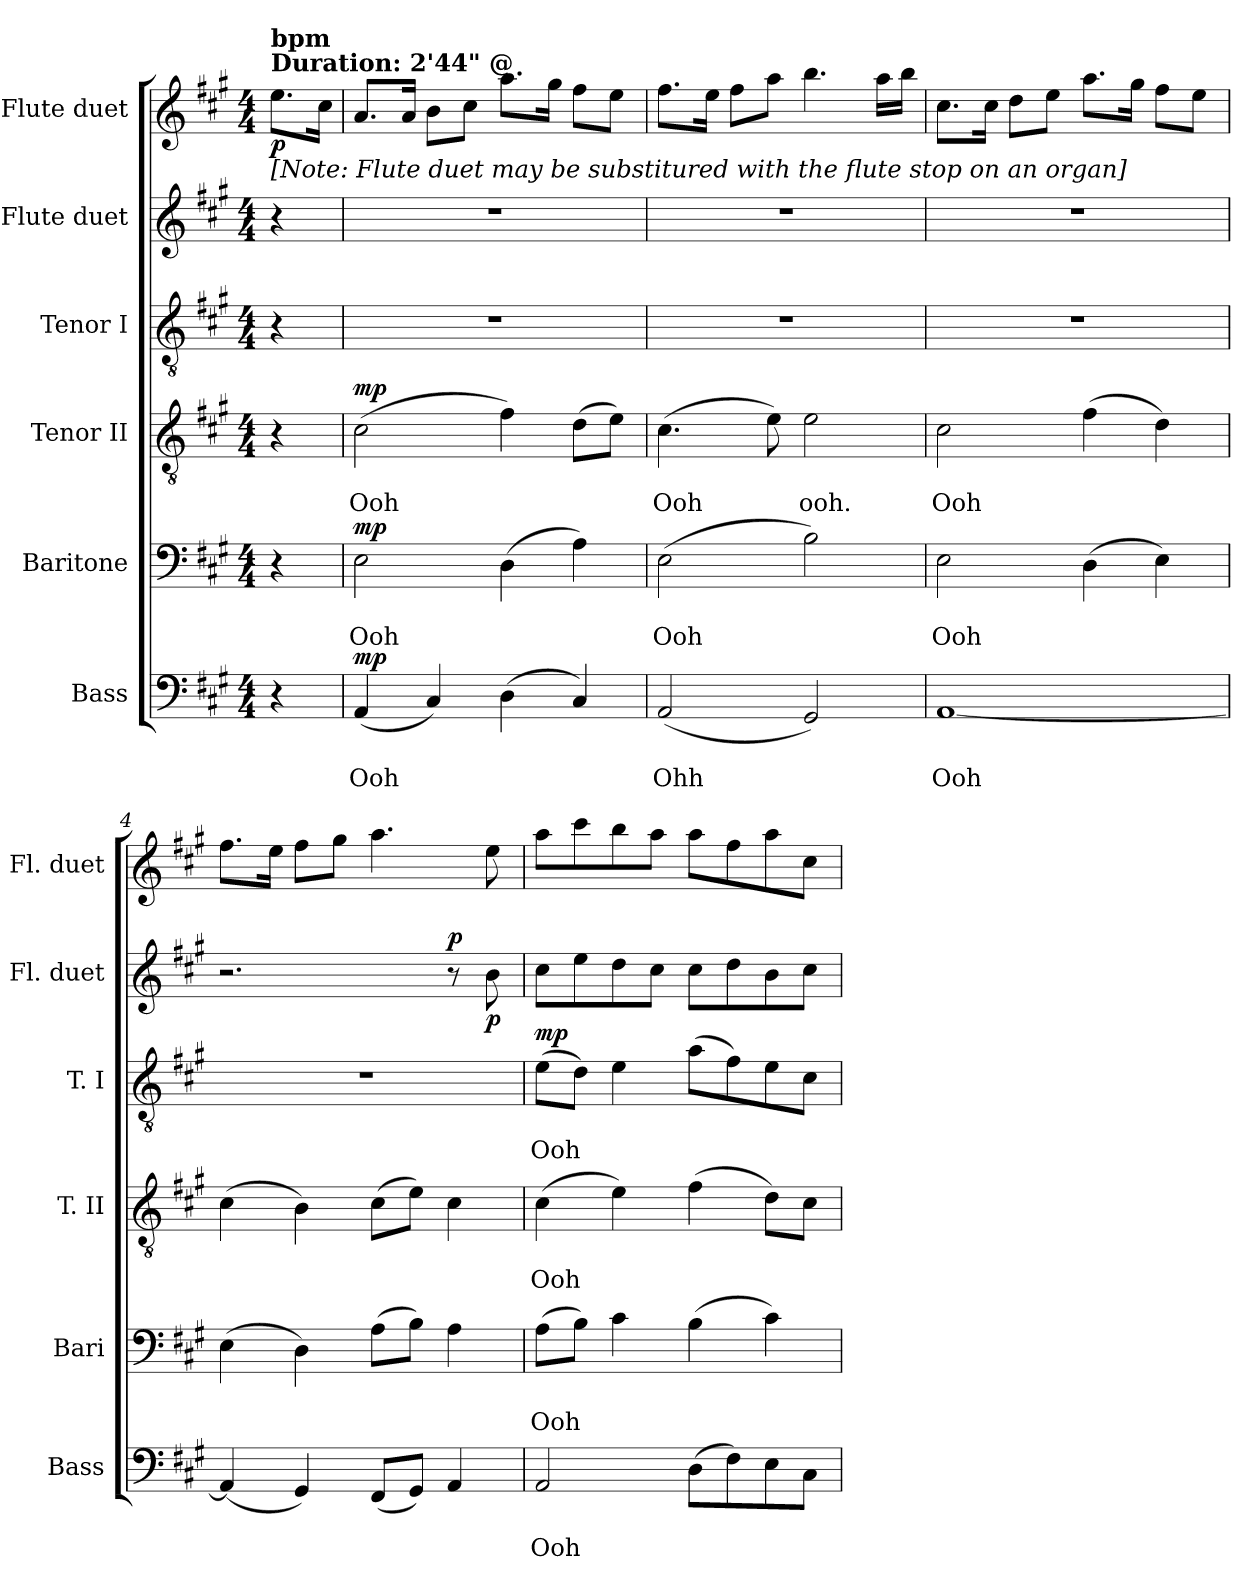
**kern	**text	**text	**dynam	**kern	**text	**text	**dynam	**kern	**text	**text	**dynam	**kern	**text	**text	**dynam	**kern	**dynam	**kern	**dynam
*part6	*part6	*part6	*part6	*part5	*part5	*part5	*part5	*part4	*part4	*part4	*part4	*part3	*part3	*part3	*part3	*part2	*part2	*part1	*part1
*staff6	*staff6	*staff6	*staff6	*staff5	*staff5	*staff5	*staff5	*staff4	*staff4	*staff4	*staff4	*staff3	*staff3	*staff3	*staff3	*staff2	*staff2	*staff1	*staff1
*I"Bass	*	*	*	*I"Baritone	*	*	*	*I"Tenor II	*	*	*	*I"Tenor I	*	*	*	*I"Flute duet	*	*I"Flute duet	*
*I'Bass	*	*	*	*I'Bari	*	*	*	*I'T. II	*	*	*	*I'T. I	*	*	*	*I'Fl. duet	*	*I'Fl. duet	*
*clefF4	*	*	*	*clefF4	*	*	*	*clefGv2	*	*	*	*clefGv2	*	*	*	*clefG2	*	*clefG2	*
*k[f#c#g#]	*	*	*	*k[f#c#g#]	*	*	*	*k[f#c#g#]	*	*	*	*k[f#c#g#]	*	*	*	*k[f#c#g#]	*	*k[f#c#g#]	*
*M4/4	*	*	*	*M4/4	*	*	*	*M4/4	*	*	*	*M4/4	*	*	*	*M4/4	*	*M4/4	*
*MM55	*	*	*	*MM55	*	*	*	*MM55	*	*	*	*MM55	*	*	*	*MM55	*	*MM55	*
=	=	=	=	=	=	=	=	=	=	=	=	=	=	=	=	=	=	=	=
!	!	!	!	!	!	!	!	!	!	!	!	!	!	!	!	!	!	!LO:TX:b:t=[Note&colon; Flute duet may be substitured with the flute stop on an organ]	!
!	!	!	!	!	!	!	!	!	!	!	!	!	!	!	!	!	!	!LO:TX:a:B:t=Duration&colon; 2'44" @	!
!	!	!	!	!	!	!	!	!	!	!	!	!	!	!	!	!	!	!LO:TX:a:B:t=bpm	!
!	!	!	!	!	!	!	!	!	!	!	!	!	!	!	!	!	!	!	!LO:DY:b
4r	.	.	.	4r	.	.	.	4r	.	.	.	4r	.	.	.	4r	.	8.ee\L	p
.	.	.	.	.	.	.	.	.	.	.	.	.	.	.	.	.	.	16cc#\Jk	.
=1	=1	=1	=1	=1	=1	=1	=1	=1	=1	=1	=1	=1	=1	=1	=1	=1	=1	=1	=1
!	!	!	!LO:DY:b	!	!	!	!LO:DY:b	!	!	!	!LO:DY:b	!	!	!	!	!	!	!	!
(4AA/	.	Ooh	mp	2E\	.	Ooh	mp	(2c#\	.	Ooh	mp	1r	.	.	.	1r	.	8.a/L	.
.	.	.	.	.	.	.	.	.	.	.	.	.	.	.	.	.	.	16a/Jk	.
4C#/)	.	.	.	.	.	.	.	.	.	.	.	.	.	.	.	.	.	8b\L	.
.	.	.	.	.	.	.	.	.	.	.	.	.	.	.	.	.	.	8cc#\J	.
(4D\	.	.	.	(4D\	.	.	.	4f#\)	.	.	.	.	.	.	.	.	.	8.aa\L	.
.	.	.	.	.	.	.	.	.	.	.	.	.	.	.	.	.	.	16gg#\Jk	.
4C#/)	.	.	.	4A\)	.	.	.	(8d\L	.	.	.	.	.	.	.	.	.	8ff#\L	.
.	.	.	.	.	.	.	.	8e\J)	.	.	.	.	.	.	.	.	.	8ee\J	.
=2	=2	=2	=2	=2	=2	=2	=2	=2	=2	=2	=2	=2	=2	=2	=2	=2	=2	=2	=2
(2AA/	.	Ohh	.	(2E\	.	Ooh	.	(4.c#\	.	Ooh	.	1r	.	.	.	1r	.	8.ff#\L	.
.	.	.	.	.	.	.	.	.	.	.	.	.	.	.	.	.	.	16ee\Jk	.
.	.	.	.	.	.	.	.	.	.	.	.	.	.	.	.	.	.	8ff#\L	.
.	.	.	.	.	.	.	.	8e\)	.	.	.	.	.	.	.	.	.	8aa\J	.
2GG#/)	.	.	.	2B\)	.	.	.	2e\	.	ooh.	.	.	.	.	.	.	.	4.bb\	.
.	.	.	.	.	.	.	.	.	.	.	.	.	.	.	.	.	.	16aa\LL	.
.	.	.	.	.	.	.	.	.	.	.	.	.	.	.	.	.	.	16bb\JJ	.
=3	=3	=3	=3	=3	=3	=3	=3	=3	=3	=3	=3	=3	=3	=3	=3	=3	=3	=3	=3
[1AA	.	Ooh	.	2E\	.	Ooh	.	2c#\	.	Ooh	.	1r	.	.	.	1r	.	8.cc#\L	.
.	.	.	.	.	.	.	.	.	.	.	.	.	.	.	.	.	.	16cc#\Jk	.
.	.	.	.	.	.	.	.	.	.	.	.	.	.	.	.	.	.	8dd\L	.
.	.	.	.	.	.	.	.	.	.	.	.	.	.	.	.	.	.	8ee\J	.
.	.	.	.	(4D\	.	.	.	(4f#\	.	.	.	.	.	.	.	.	.	8.aa\L	.
.	.	.	.	.	.	.	.	.	.	.	.	.	.	.	.	.	.	16gg#\Jk	.
.	.	.	.	4E\)	.	.	.	4d\)	.	.	.	.	.	.	.	.	.	8ff#\L	.
.	.	.	.	.	.	.	.	.	.	.	.	.	.	.	.	.	.	8ee\J	.
=4	=4	=4	=4	=4	=4	=4	=4	=4	=4	=4	=4	=4	=4	=4	=4	=4	=4	=4	=4
(4AA/]	.	.	.	(4E\	.	.	.	(>4c#\	.	.	.	1r	.	.	.	2.r	.	8.ff#\L	.
.	.	.	.	.	.	.	.	.	.	.	.	.	.	.	.	.	.	16ee\Jk	.
4GG#/)	.	.	.	4D\)	.	.	.	4B\)	.	.	.	.	.	.	.	.	.	8ff#\L	.
.	.	.	.	.	.	.	.	.	.	.	.	.	.	.	.	.	.	8gg#\J	.
(8FF#/L	.	.	.	(8A\L	.	.	.	(>8c#\L	.	.	.	.	.	.	.	.	.	4.aa\	.
8GG#/J)	.	.	.	8B\J)	.	.	.	8e\J)	.	.	.	.	.	.	.	.	.	.	.
!	!	!	!	!	!	!	!	!	!	!	!	!	!	!	!	!	!LO:DY:a	!	!
4AA/	.	.	.	4A\	.	.	.	4c#\	.	.	.	.	.	.	.	8r	p	.	.
!	!	!	!	!	!	!	!	!	!	!	!	!	!	!	!	!	!LO:DY:b	!	!
.	.	.	.	.	.	.	.	.	.	.	.	.	.	.	.	8b\	p	8ee\	.
=5	=5	=5	=5	=5	=5	=5	=5	=5	=5	=5	=5	=5	=5	=5	=5	=5	=5	=5	=5
!	!	!	!	!	!	!	!	!	!	!	!	!	!	!	!LO:DY:b	!	!	!	!
2AA/	.	Ooh	.	(8A\L	.	Ooh	.	(>4c#\	.	Ooh	.	(8e\L	.	Ooh	mp	8cc#\L	.	8aa\L	.
.	.	.	.	8B\J)	.	.	.	.	.	.	.	8d\J)	.	.	.	8ee\	.	8ccc#\	.
.	.	.	.	4c#\	.	.	.	4e\)	.	.	.	4e\	.	.	.	8dd\	.	8bb\	.
.	.	.	.	.	.	.	.	.	.	.	.	.	.	.	.	8cc#\J	.	8aa\J	.
(8D\L	.	.	.	(4B\	.	.	.	(4f#\	.	.	.	(8a\L	.	.	.	8cc#\L	.	8aa\L	.
8F#\)	.	.	.	.	.	.	.	.	.	.	.	8f#\)	.	.	.	8dd\	.	8ff#\	.
8E\	.	.	.	4c#\)	.	.	.	8d\L)	.	.	.	8e\	.	.	.	8b\	.	8aa\	.
8C#\J	.	.	.	.	.	.	.	8c#\J	.	.	.	8c#\J	.	.	.	8cc#\J	.	8cc#\J	.
=	=	=	=	=	=	=	=	=	=	=	=	=	=	=	=	=	=	=	=
*-	*-	*-	*-	*-	*-	*-	*-	*-	*-	*-	*-	*-	*-	*-	*-	*-	*-	*-	*-
